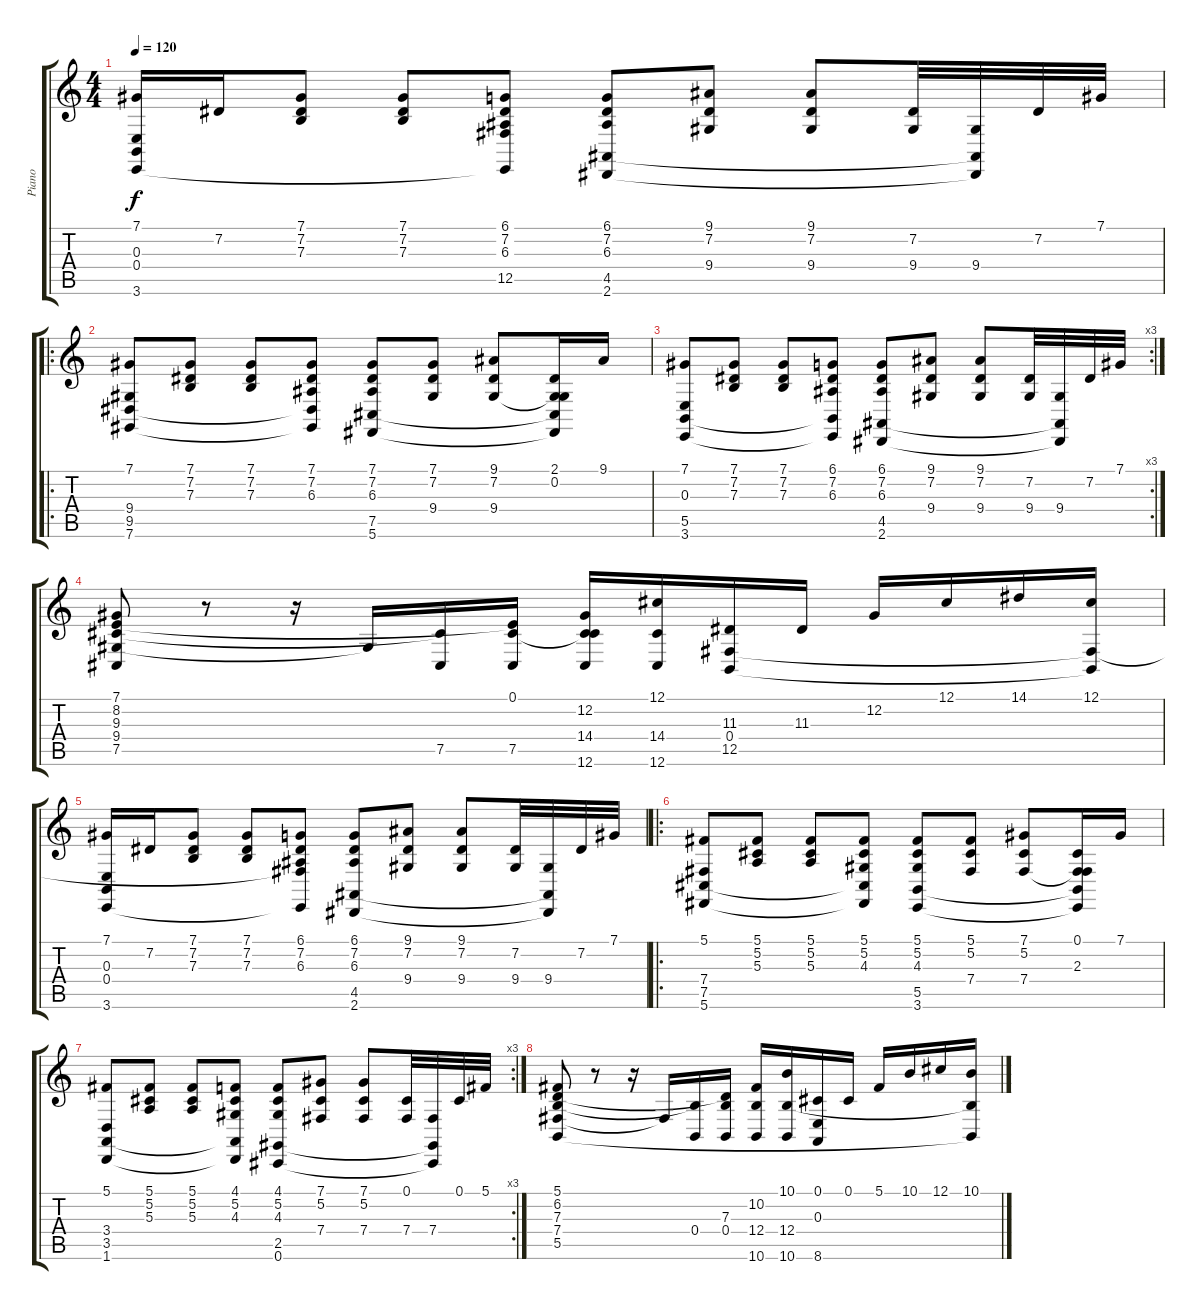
\track ("Piano" "Piano") {instrument acousticgrandpiano}
\staff {score tabs}
\tuning (Db4 Ab3 E3 B2 Gb2 Db2) {hide}
\ts (4 4)
\tempo 120
\clef g2
\ks c
(7.1 0.3 0.4 3.6).16{dy f} 7.2.16 (7.1 7.2 7.3).8 (7.1 7.2 7.3).8 (6.1 7.2 6.3 12.5{t} 3.6{t}).8 (6.1 7.2 6.3 4.5 2.6).8 (9.1 7.2 9.4).8 (9.1 7.2 9.4).8 (7.2 9.4).32 (9.4 4.5{t} 2.6{t}).32 7.2.32 7.1.32 |
\ro
(7.1 9.4 9.5 7.6).8 (7.1 7.2 7.3).8 (7.1 7.2 7.3).8 (7.1 7.2 6.3 9.5{t} 7.6{t}).8 (7.1 7.2 6.3 7.5 5.6).8 (7.1 7.2 9.4).8 (9.1 7.2 9.4).8 (2.1 0.2 9.4{t} 7.5{t} 5.6{t}).16 9.1.16 |
\rc 3
(7.1 0.3 5.5 3.6).8 (7.1 7.2 7.3).8 (7.1 7.2 7.3).8 (6.1 7.2 6.3 5.5{t} 3.6{t}).8 (6.1 7.2 6.3 4.5 2.6).8 (9.1 7.2 9.4).8 (9.1 7.2 9.4).8 (7.2 9.4).32 (9.4 4.5{t} 2.6{t}).32 7.2.32 7.1.32 |
(7.1 8.2 9.3 9.4 7.5).8 r.8 r.16 9.4{t}.16 (9.3{t} 7.5).16 (0.1 8.2{t} 7.5).16 (0.1{t} 12.2 14.4 12.6).16 (12.1 14.4 12.6).16 (11.3 0.4 12.5).16 11.3.16 12.2.16 12.1.16 14.1.16 (12.1 0.4{t} 12.5{t}).16 |
(7.1 0.3 0.4 3.6).16 7.2.16 (7.1 7.2 7.3).8 (7.1 7.2 7.3).8 (6.1 7.2 6.3 12.5{t} 3.6{t}).8 (6.1 7.2 6.3 4.5 2.6).8 (9.1 7.2 9.4).8 (9.1 7.2 9.4).8 (7.2 9.4).32 (9.4 4.5{t} 2.6{t}).32 7.2.32 7.1.32 |
\ro
(5.1 7.4 7.5 5.6).8 (5.1 5.2 5.3).8 (5.1 5.2 5.3).8 (5.1 5.2 4.3 7.5{t} 5.6{t}).8 (5.1 5.2 4.3 5.5 3.6).8 (5.1 5.2 7.4).8 (7.1 5.2 7.4).8 (0.1 2.3 7.4{t} 5.5{t} 3.6{t}).16 7.1.16 |
\rc 3
(5.1 3.4 3.5 1.6).8 (5.1 5.2 5.3).8 (5.1 5.2 5.3).8 (4.1 5.2 4.3 3.5{t} 1.6{t}).8 (4.1 5.2 4.3 2.5 0.6).8 (7.1 5.2 7.4).8 (7.1 5.2 7.4).8 (0.1 7.4).32 (7.4 2.5{t} 0.6{t}).32 0.1.32 5.1.32 |
(5.1 6.2 7.3 7.4 5.5).8 r.8 r.16 7.4{t}.16 (7.3{t} 0.4).16 (6.2{t} 7.3 0.4).16 (10.2 12.4 10.6).16 (10.1 12.4 10.6).16 (0.1 0.3 8.6).16 0.1.16 5.1.16 10.1.16 12.1.16 (10.1 12.4{t} 5.5{t}).16
